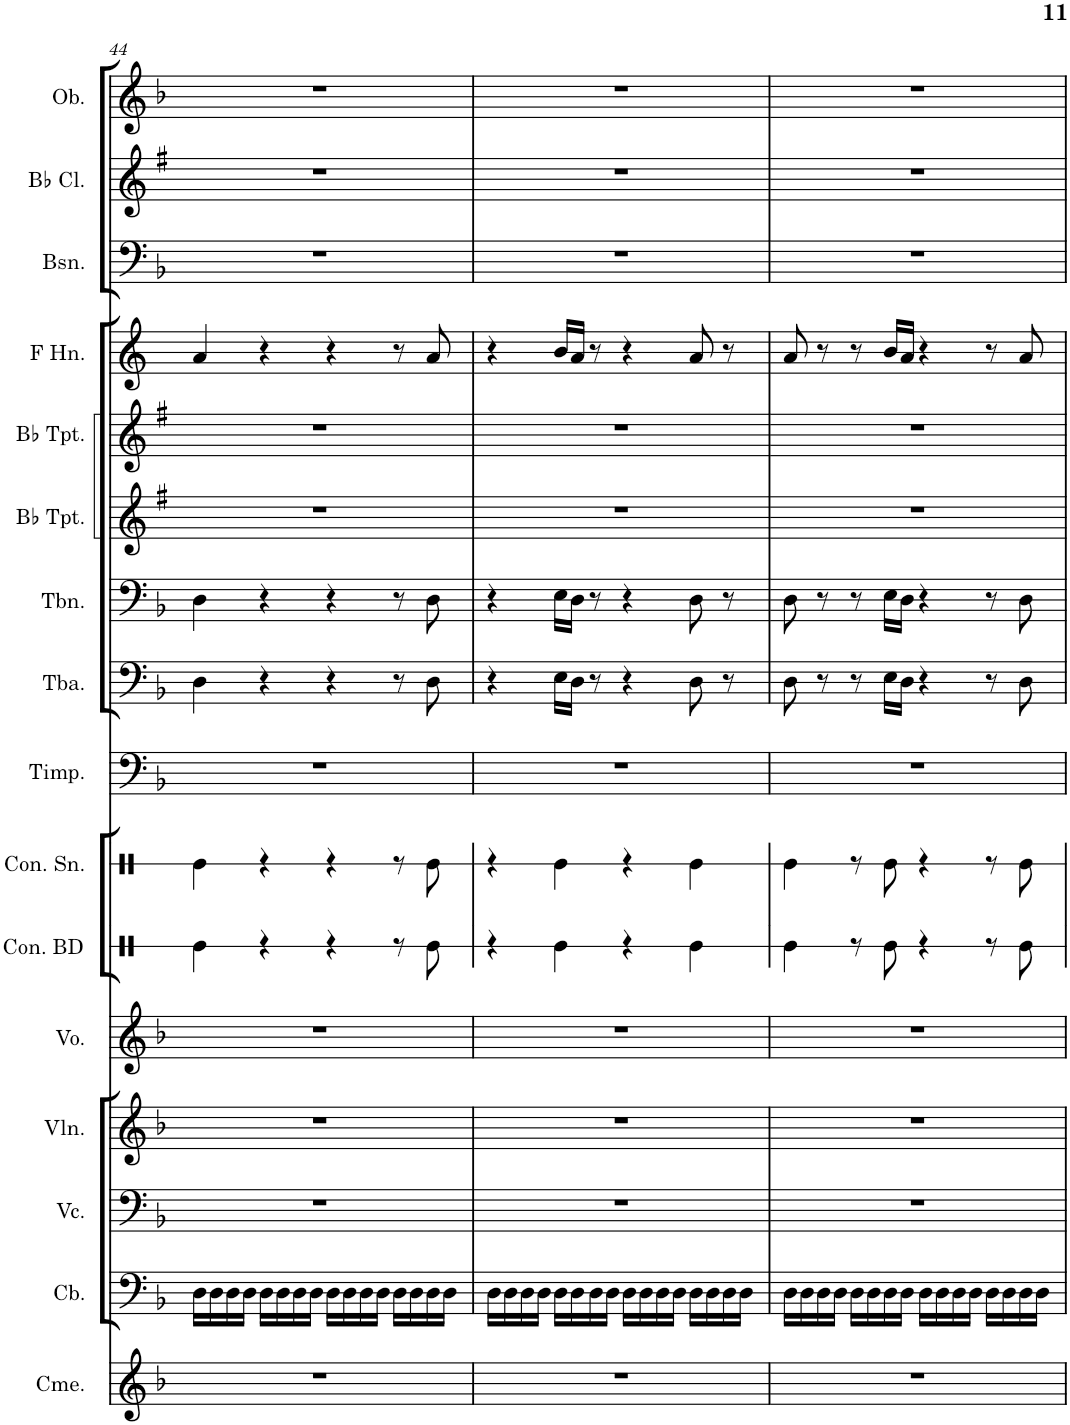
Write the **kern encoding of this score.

**kern	**kern	**kern	**kern	**kern	**kern	**kern	**kern	**kern	**kern	**kern	**kern	**kern	**kern	**kern	**kern
*part16	*part15	*part14	*part13	*part12	*part11	*part10	*part9	*part8	*part7	*part6	*part5	*part4	*part3	*part2	*part1
*staff16	*staff15	*staff14	*staff13	*staff12	*staff11	*staff10	*staff9	*staff8	*staff7	*staff6	*staff5	*staff4	*staff3	*staff2	*staff1
*I"Chimes	*I"Contrabass	*I"Violoncello	*I"Violin	*I"Voice	*I"Concert Bass Drum	*I"Concert Snare Drum	*I"Timpani	*I"Tuba	*I"Trombone	*I"Bb Trumpet	*I"Bb Trumpet	*I"Horn in F	*I"Bassoon	*I"Bb Clarinet	*I"Oboe
*I'Cme.	*I'Cb.	*I'Vc.	*I'Vln.	*I'Vo.	*I'Con. BD	*I'Con. Sn.	*I'Timp.	*I'Tba.	*I'Tbn.	*I'Bb Tpt.	*I'Bb Tpt.	*	*I'Bsn.	*I'Bb Cl.	*I'Ob.
!!LO:PB:g=z
*clefG2	*clefF4	*clefF4	*clefG2	*clefG2	*clefX	*clefX	*clefF4	*clefF4	*clefF4	*clefG2	*clefG2	*clefG2	*clefF4	*clefG2	*clefG2
*	*Trd7c12	*	*	*	*	*	*	*	*	*Trd1c2	*Trd1c2	*Trd4c7	*	*Trd1c2	*
*k[b-]	*k[b-]	*k[b-]	*k[b-]	*k[b-]	*k[]	*k[]	*k[b-]	*k[b-]	*k[b-]	*k[f#]	*k[f#]	*k[]	*k[b-]	*k[f#]	*k[b-]
*M4/4	*M4/4	*M4/4	*M4/4	*M4/4	*M4/4	*M4/4	*M4/4	*M4/4	*M4/4	*M4/4	*M4/4	*M4/4	*M4/4	*M4/4	*M4/4
=44	=44	=44	=44	=44	=44	=44	=44	=44	=44	=44	=44	=44	=44	=44	=44
1r	16D\LL	1r	1r	1r	4Re\	4Re\	1r	4D\	4D\	1r	1r	4a/	1r	1r	1r
.	16D\	.	.	.	.	.	.	.	.	.	.	.	.	.	.
.	16D\	.	.	.	.	.	.	.	.	.	.	.	.	.	.
.	16D\JJ	.	.	.	.	.	.	.	.	.	.	.	.	.	.
.	16D\LL	.	.	.	4r	4r	.	4r	4r	.	.	4r	.	.	.
.	16D\	.	.	.	.	.	.	.	.	.	.	.	.	.	.
.	16D\	.	.	.	.	.	.	.	.	.	.	.	.	.	.
.	16D\JJ	.	.	.	.	.	.	.	.	.	.	.	.	.	.
.	16D\LL	.	.	.	4r	4r	.	4r	4r	.	.	4r	.	.	.
.	16D\	.	.	.	.	.	.	.	.	.	.	.	.	.	.
.	16D\	.	.	.	.	.	.	.	.	.	.	.	.	.	.
.	16D\JJ	.	.	.	.	.	.	.	.	.	.	.	.	.	.
.	16D\LL	.	.	.	8r	8r	.	8r	8r	.	.	8r	.	.	.
.	16D\	.	.	.	.	.	.	.	.	.	.	.	.	.	.
.	16D\	.	.	.	8Re\	8Re\	.	8D\	8D\	.	.	8a/	.	.	.
.	16D\JJ	.	.	.	.	.	.	.	.	.	.	.	.	.	.
=45	=45	=45	=45	=45	=45	=45	=45	=45	=45	=45	=45	=45	=45	=45	=45
1r	16D\LL	1r	1r	1r	4r	4r	1r	4r	4r	1r	1r	4r	1r	1r	1r
.	16D\	.	.	.	.	.	.	.	.	.	.	.	.	.	.
.	16D\	.	.	.	.	.	.	.	.	.	.	.	.	.	.
.	16D\JJ	.	.	.	.	.	.	.	.	.	.	.	.	.	.
.	16D\LL	.	.	.	4Re\	4Re\	.	16E\LL	16E\LL	.	.	16b/LL	.	.	.
.	16D\	.	.	.	.	.	.	16D\JJ	16D\JJ	.	.	16a/JJ	.	.	.
.	16D\	.	.	.	.	.	.	8r	8r	.	.	8r	.	.	.
.	16D\JJ	.	.	.	.	.	.	.	.	.	.	.	.	.	.
.	16D\LL	.	.	.	4r	4r	.	4r	4r	.	.	4r	.	.	.
.	16D\	.	.	.	.	.	.	.	.	.	.	.	.	.	.
.	16D\	.	.	.	.	.	.	.	.	.	.	.	.	.	.
.	16D\JJ	.	.	.	.	.	.	.	.	.	.	.	.	.	.
.	16D\LL	.	.	.	4Re\	4Re\	.	8D\	8D\	.	.	8a/	.	.	.
.	16D\	.	.	.	.	.	.	.	.	.	.	.	.	.	.
.	16D\	.	.	.	.	.	.	8r	8r	.	.	8r	.	.	.
.	16D\JJ	.	.	.	.	.	.	.	.	.	.	.	.	.	.
=46	=46	=46	=46	=46	=46	=46	=46	=46	=46	=46	=46	=46	=46	=46	=46
1r	16D\LL	1r	1r	1r	4Re\	4Re\	1r	8D\	8D\	1r	1r	8a/	1r	1r	1r
.	16D\	.	.	.	.	.	.	.	.	.	.	.	.	.	.
.	16D\	.	.	.	.	.	.	8r	8r	.	.	8r	.	.	.
.	16D\JJ	.	.	.	.	.	.	.	.	.	.	.	.	.	.
.	16D\LL	.	.	.	8r	8r	.	8r	8r	.	.	8r	.	.	.
.	16D\	.	.	.	.	.	.	.	.	.	.	.	.	.	.
.	16D\	.	.	.	8Re\	8Re\	.	16E\LL	16E\LL	.	.	16b/LL	.	.	.
.	16D\JJ	.	.	.	.	.	.	16D\JJ	16D\JJ	.	.	16a/JJ	.	.	.
.	16D\LL	.	.	.	4r	4r	.	4r	4r	.	.	4r	.	.	.
.	16D\	.	.	.	.	.	.	.	.	.	.	.	.	.	.
.	16D\	.	.	.	.	.	.	.	.	.	.	.	.	.	.
.	16D\JJ	.	.	.	.	.	.	.	.	.	.	.	.	.	.
.	16D\LL	.	.	.	8r	8r	.	8r	8r	.	.	8r	.	.	.
.	16D\	.	.	.	.	.	.	.	.	.	.	.	.	.	.
.	16D\	.	.	.	8Re\	8Re\	.	8D\	8D\	.	.	8a/	.	.	.
.	16D\JJ	.	.	.	.	.	.	.	.	.	.	.	.	.	.
=	=	=	=	=	=	=	=	=	=	=	=	=	=	=	=
*-	*-	*-	*-	*-	*-	*-	*-	*-	*-	*-	*-	*-	*-	*-	*-
